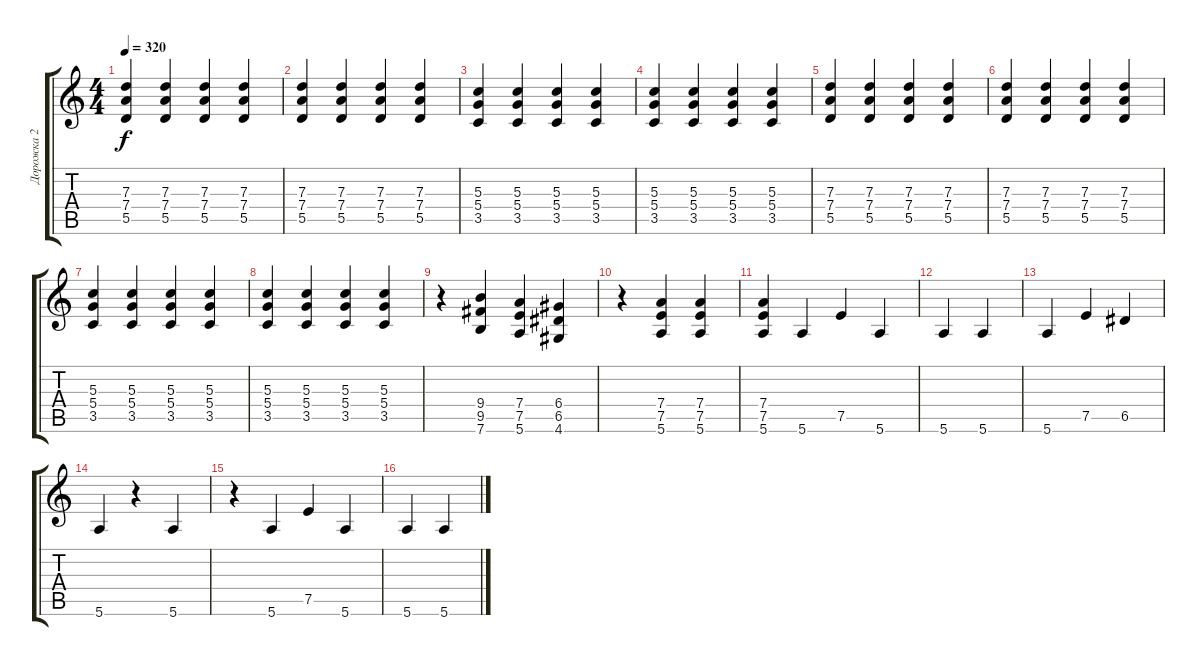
\track ("Дорожка 2" "Дорожка 2") {instrument distortionguitar}
\staff {score tabs}
\tuning (E4 B3 G3 D3 A2 E2) {hide}
\ts (4 4)
\tempo 320
\clef g2
\ks c
(7.3 7.4 5.5).4{dy f} (7.3 7.4 5.5).4 (7.3 7.4 5.5).4 (7.3 7.4 5.5).4 |
(7.3 7.4 5.5).4 (7.3 7.4 5.5).4 (7.3 7.4 5.5).4 (7.3 7.4 5.5).4 |
(5.3 5.4 3.5).4 (5.3 5.4 3.5).4 (5.3 5.4 3.5).4 (5.3 5.4 3.5).4 |
(5.3 5.4 3.5).4 (5.3 5.4 3.5).4 (5.3 5.4 3.5).4 (5.3 5.4 3.5).4 |
(7.3 7.4 5.5).4 (7.3 7.4 5.5).4 (7.3 7.4 5.5).4 (7.3 7.4 5.5).4 |
(7.3 7.4 5.5).4 (7.3 7.4 5.5).4 (7.3 7.4 5.5).4 (7.3 7.4 5.5).4 |
(5.3 5.4 3.5).4 (5.3 5.4 3.5).4 (5.3 5.4 3.5).4 (5.3 5.4 3.5).4 |
(5.3 5.4 3.5).4 (5.3 5.4 3.5).4 (5.3 5.4 3.5).4 (5.3 5.4 3.5).4 |
r.4 (9.4 9.5 7.6).4 (7.4 7.5 5.6).4 (6.4 6.5 4.6).4 |
r.4 (7.4 7.5 5.6).4 (7.4 7.5 5.6).4 |
(7.4 7.5 5.6).4 5.6.4 7.5.4 5.6.4 |
5.6.4 5.6.4 |
5.6.4 7.5.4 6.5.4 |
5.6.4 r.4 5.6.4 |
r.4 5.6.4 7.5.4 5.6.4 |
5.6.4 5.6.4
